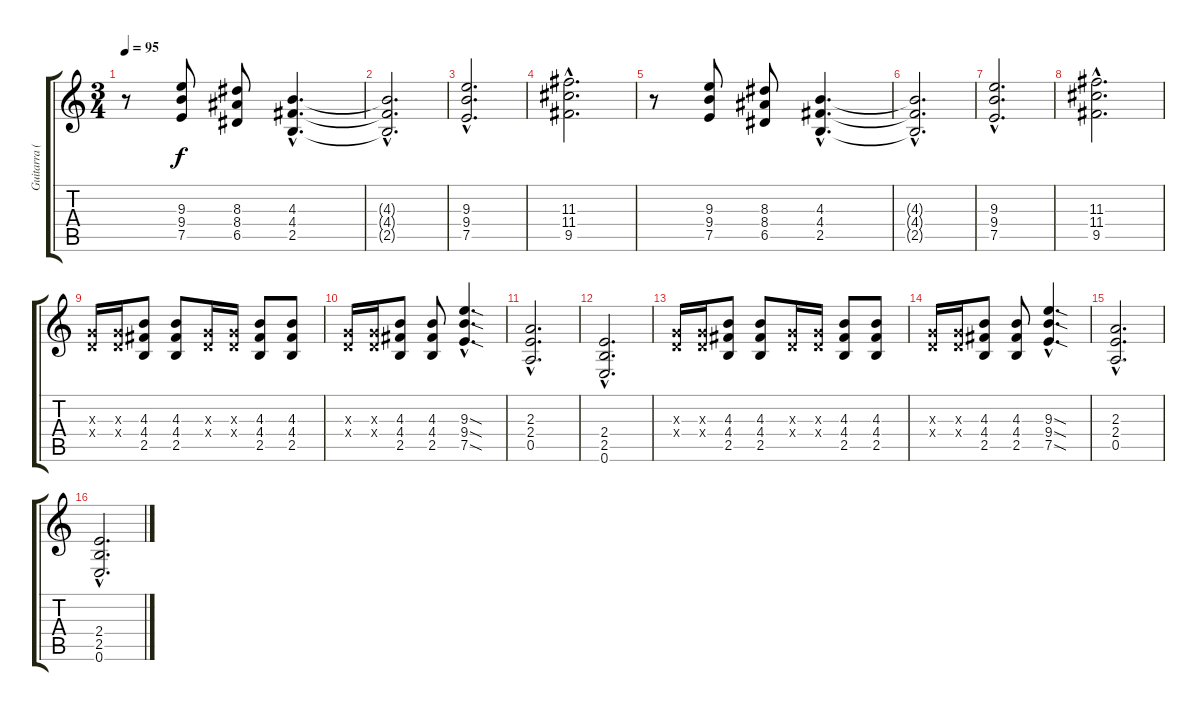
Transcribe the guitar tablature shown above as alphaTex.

\track ("Guitarra (Mike)" "Guitarra (") {instrument distortionguitar}
\staff {score tabs}
\tuning (E4 B3 G3 D3 A2 E2) {hide}
\ts (3 4)
\tempo 95
\clef g2
\ks c
r.8{dy f} (9.3 9.4 7.5).8 (8.3 8.4 6.5).8 (4.3{hac} 4.4{hac} 2.5{hac}).4{d} |
(4.3{hac t} 4.4{hac t} 2.5{hac t}).2{d} |
(9.3{hac} 9.4{hac} 7.5{hac}).2{d} |
(11.3{hac} 11.4{hac} 9.5{hac}).2{d} |
r.8 (9.3 9.4 7.5).8 (8.3 8.4 6.5).8 (4.3{hac} 4.4{hac} 2.5{hac}).4{d} |
(4.3{hac t} 4.4{hac t} 2.5{hac t}).2{d} |
(9.3{hac} 9.4{hac} 7.5{hac}).2{d} |
(11.3{hac} 11.4{hac} 9.5{hac}).2{d} |
(0.3{x} 0.4{x}).16 (0.3{x} 0.4{x}).16 (4.3 4.4 2.5).8 (4.3 4.4 2.5).8 (0.3{x} 0.4{x}).16 (0.3{x} 0.4{x}).16 (4.3 4.4 2.5).8 (4.3 4.4 2.5).8 |
(0.3{x} 0.4{x}).16 (0.3{x} 0.4{x}).16 (4.3 4.4 2.5).8 (4.3 4.4 2.5).8 (9.3{sod hac} 9.4{sod hac} 7.5{sod hac}).4{d} |
(2.3{hac} 2.4{hac} 0.5{hac}).2{d} |
(2.4{hac} 2.5{hac} 0.6{hac}).2{d} |
(0.3{x} 0.4{x}).16 (0.3{x} 0.4{x}).16 (4.3 4.4 2.5).8 (4.3 4.4 2.5).8 (0.3{x} 0.4{x}).16 (0.3{x} 0.4{x}).16 (4.3 4.4 2.5).8 (4.3 4.4 2.5).8 |
(0.3{x} 0.4{x}).16 (0.3{x} 0.4{x}).16 (4.3 4.4 2.5).8 (4.3 4.4 2.5).8 (9.3{sod hac} 9.4{sod hac} 7.5{sod hac}).4{d} |
(2.3{hac} 2.4{hac} 0.5{hac}).2{d} |
(2.4{hac} 2.5{hac} 0.6{hac}).2{d}
